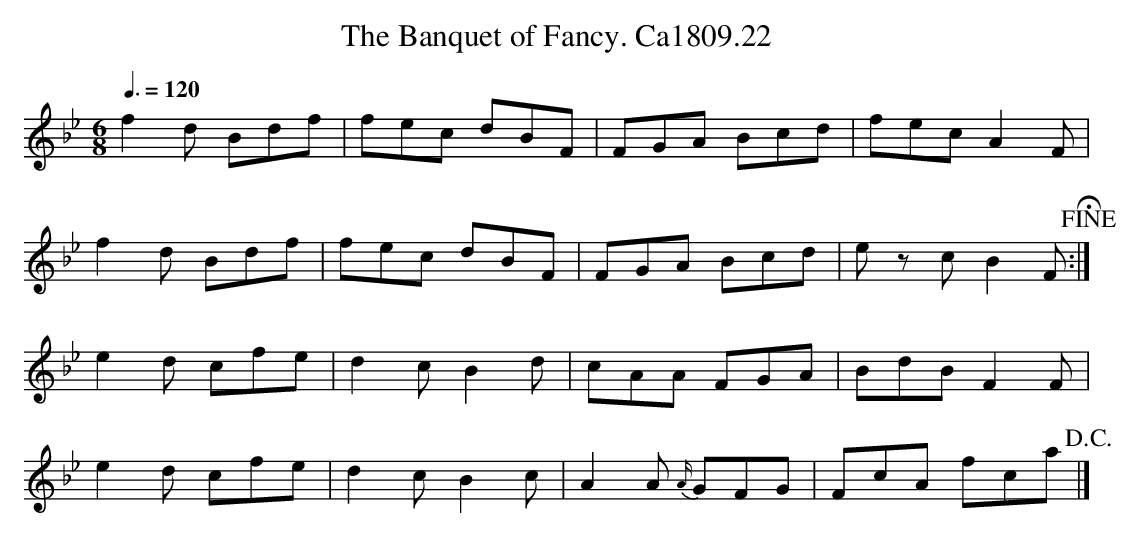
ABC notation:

X:1
T:Banquet of Fancy. Ca1809.22, The
M:6/8
L:1/8
Q:3/8=120
K:Bb
f2 d Bdf|fec dBF|FGA Bcd|fec A2 F|
f2 d Bdf|fec dBF|FGA Bcd|e z c B2 F !fine! H:|
e2 d cfe|d2 c B2 d|cAA FGA|BdB F2 F|
e2 d cfe|d2 c B2 c|A2 A {A/}GFG|FcA fca !D.C.!|]
